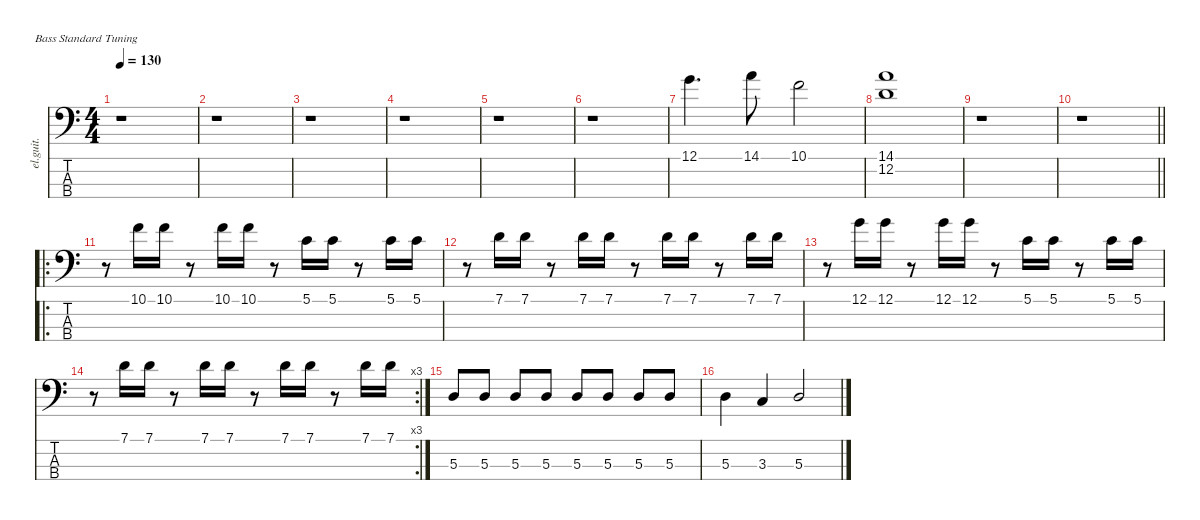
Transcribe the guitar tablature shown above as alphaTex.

\defaultSystemsLayout 4
\hideDynamics
\bracketExtendMode nobrackets
\otherSystemsTrackNameOrientation horizontal
\track ("Bass guitar" "el.guit.") {defaultSystemsLayout 8 instrument electricguitarclean}
\staff {score tabs}
\tuning (G2 D2 A1 E1)
\ts (4 4)
\tempo 130
\clef f4
\ks c
r.1{dy f beam Down} |
r.1{beam Down} |
r.1{beam Down} |
r.1{beam Down} |
r.1{beam Down} |
r.1{beam Down} |
12.1.4{d beam Down} 14.1.8{beam Down} 10.1.2{beam Down} |
(14.1 12.2).1{beam Down} |
r.1{beam Down} |
\barLineRight lightlight
r.1{beam Down} |
\ro
r.8{instrument electricguitarjazz beam Down} 10.1.16{beam Down} 10.1.16{beam Down} r.8{beam Down} 10.1.16{beam Down} 10.1.16{beam Down} r.8{beam Down} 5.1.16{beam Down} 5.1.16{beam Down} r.8{beam Down} 5.1.16{beam Down} 5.1.16{beam Down} |
r.8{beam Down} 7.1.16{beam Down} 7.1.16{beam Down} r.8{beam Down} 7.1.16{beam Down} 7.1.16{beam Down} r.8{beam Down} 7.1.16{beam Down} 7.1.16{beam Down} r.8{beam Down} 7.1.16{beam Down} 7.1.16{beam Down} |
r.8{beam Down} 12.1.16{beam Down} 12.1.16{beam Down} r.8{beam Down} 12.1.16{beam Down} 12.1.16{beam Down} r.8{beam Down} 5.1.16{beam Down} 5.1.16{beam Down} r.8{beam Down} 5.1.16{beam Down} 5.1.16{beam Down} |
\rc 3
r.8{beam Down} 7.1.16{beam Down} 7.1.16{beam Down} r.8{beam Down} 7.1.16{beam Down} 7.1.16{beam Down} r.8{beam Down} 7.1.16{beam Down} 7.1.16{beam Down} r.8{beam Down} 7.1.16{beam Down} 7.1.16{beam Down} |
5.3.8{instrument electricguitarclean beam Up} 5.3.8{beam Up} 5.3.8{beam Up} 5.3.8{beam Up} 5.3.8{beam Up} 5.3.8{beam Up} 5.3.8{beam Up} 5.3.8{beam Up} |
5.3.4{beam Down} 3.3.4{beam Up} 5.3.2{beam Up}
